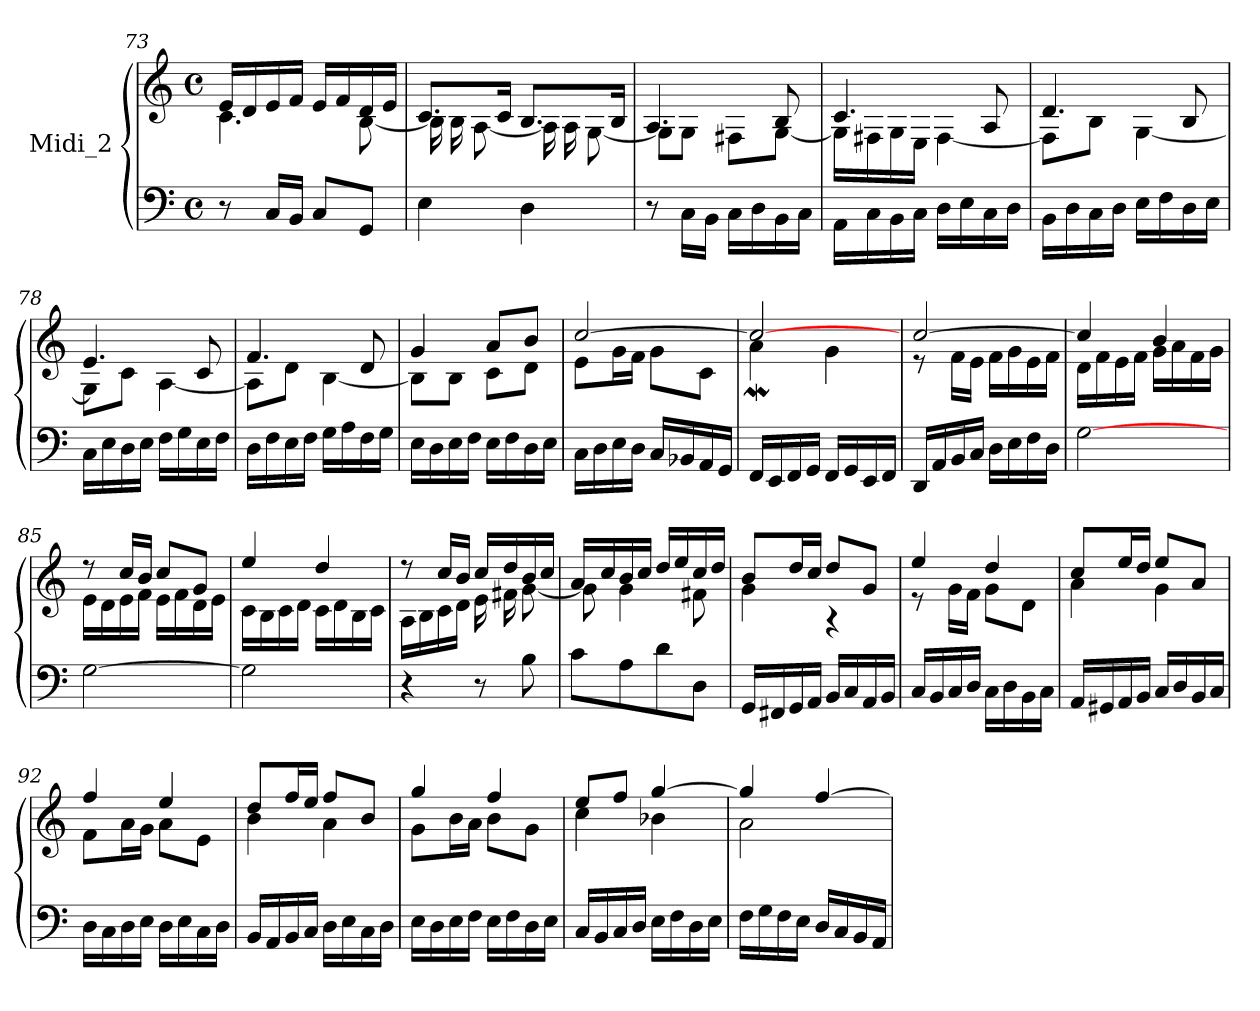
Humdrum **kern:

**kern	**kern
*part1	*part1
*staff2	*staff1
*I"Midi_2	*
*clefF4	*clefG2
*k[]	*k[]
*C:	*C:
*M4/4	*M4/4
*met(c)	*met(c)
=73	=73
*	*^
8r	16eLL	4.c\
.	16d	.
16CLL	16e	.
16BBJJ	16fJJ	.
8CL	16eLL	.
.	16f	.
8GGJ	16d	[8B\
.	16eJJ	.
=74	=74	=74
4E	8.cL	16BLL]
.	.	16B
.	.	[8AJ
.	16cJ	.
4D	8.BL	16A\LL]
.	.	16A\
.	.	[8G\J
.	16BJ	.
=75	=75	=75
8r	4.A/	8G\L]
16C\LL	.	8G\J
16BB\JJ	.	.
16C\LL	.	8F#XL
16D\	.	.
16BB\	8B/	[8GJ
16C\JJ	.	.
!!LO:LB:g=z	!!
=76	=76	=76
16AA\LL	4.c/	16G\LL]
16C\	.	16F#X\
16BB\	.	16G\
16C\JJ	.	16E\JJ
16DLL	.	[4F#\
16E	.	.
16C	8A/	.
16DJJ	.	.
=77	=77	=77
16BB\LL	4.d/	8F#L]
16D\	.	.
16C\	.	8BJ
16D\JJ	.	.
16ELL	.	[4G\
16F	.	.
16D	8B/	.
16EJJ	.	.
=78	=78	=78
16CLL	4.e/	8GL]
16E	.	.
16D	.	8cJ
16EJJ	.	.
16FLL	.	[4A\
16G	.	.
16E	8c/	.
16FJJ	.	.
=79	=79	=79
16DLL	4.f/	8A\L]
16F	.	.
16E	.	8d\J
16FJJ	.	.
16GLL	.	[4B\
16A	.	.
16F	8d/	.
16GJJ	.	.
=80	=80	=80
16ELL	4g/	8B\L]
16D	.	.
16E	.	8B\J
16FJJ	.	.
16ELL	8a/L	8c\L
16F	.	.
16D	8b/J	8d\J
16EJJ	.	.
!!LO:LB:g=z	!!
=81	=81	=81
16CLL	[2cc/	8e\L
16D	.	.
16E	.	16g\L
16DJJ	.	16f\JJ
16CLL	.	8gL
16BB-X	.	.
16AA	.	8cJ
16GGJJ	.	.
=82	=82	=82
16FFLL	2cc/_	4aW\
16EE	.	.
16FF	.	.
16GGJJ	.	.
16FFLL	.	4g\
16GG	.	.
16EE	.	.
16FFJJ	.	.
=83	=83	=83
16DDLL	[2cc/	8r
16AA	.	.
16BB	.	16f\LL
16CJJ	.	16e\JJ
16DLL	.	16f\LL
16E	.	16g\
16F	.	16e\
16DJJ	.	16f\JJ
=84	=84	=84
[2G	4cc/]	16dLL
.	.	16f
.	.	16e
.	.	16fJJ
.	4b/	16gLL
.	.	16a
.	.	16f
.	.	16gJJ
=85	=85	=85
[2G	8r	16e\LL
.	.	16d\
.	16cc/LL	16e\
.	16b/JJ	16f\JJ
.	8cc/L	16e\LL
.	.	16f\
.	8g/J	16d\
.	.	16e\JJ
!!LO:LB:g=z	!!
=86	=86	=86
2G]	4ee/	16c\LL
.	.	16B\
.	.	16c\
.	.	16d\JJ
.	4dd/	16c\LL
.	.	16d\
.	.	16B\
.	.	16c\JJ
=87	=87	=87
4r	8r	16ALL
.	.	16B
.	16cc/LL	16c
.	16b/JJ	16dJJ
8r	16cc/LL	16eLL
.	16dd/	16f#X
8B	16b/	[8gJ
.	16cc/JJ	.
=88	=88	=88
8cL	16aLL	8g\]
.	16cc	.
8A	16b	4g\
.	16ccJJ	.
8d	16dd/LL	.
.	16ee/	.
8DJ	16cc/	8f#X\
.	16dd/JJ	.
=89	=89	=89
16GGLL	8bL	4g\
16FF#X	.	.
16GG	16ddL	.
16AAJJ	16ccJJ	.
16BBLL	8dd/L	4r
16C	.	.
16AA	8g/J	.
16BBJJ	.	.
!!LO:LB:g=z	!!
=90	=90	=90
16CLL	4ee/	8r
16BB	.	.
16C	.	16g\LL
16DJJ	.	16f\JJ
16C\LL	4dd/	8g\L
16D\	.	.
16BB\	.	8d\J
16C\JJ	.	.
=91	=91	=91
16AALL	8cc/L	4a\
16GG#X	.	.
16AA	16ee/L	.
16BBJJ	16dd/JJ	.
16CLL	8ee/L	4g\
16D	.	.
16BB	8a/J	.
16CJJ	.	.
=92	=92	=92
16DLL	4ff/	8fL
16C	.	.
16D	.	16aL
16EJJ	.	16gJJ
16DLL	4ee/	8aL
16E	.	.
16C	.	8eJ
16DJJ	.	.
=93	=93	=93
16BBLL	8ddL	4b\
16AA	.	.
16BB	16ffL	.
16CJJ	16eeJJ	.
16DLL	8ff/L	4a\
16E	.	.
16C	8b/J	.
16DJJ	.	.
!!LO:LB:g=z	!!
=94	=94	=94
16ELL	4gg/	8g\L
16D	.	.
16E	.	16b\L
16FJJ	.	16a\JJ
16ELL	4ff/	8b\L
16F	.	.
16D	.	8g\J
16EJJ	.	.
=95	=95	=95
16CLL	8ee/L	4cc\
16BB	.	.
16C	8ff/J	.
16DJJ	.	.
16ELL	[4gg/	4b-X\
16F	.	.
16D	.	.
16EJJ	.	.
=96	=96	=96
16FLL	4gg/]	2a\
16G	.	.
16F	.	.
16EJJ	.	.
16DLL	[4ff/	.
16C	.	.
16BB	.	.
16AAJJ	.	.
*	*v	*v
=	=
*-	*-
